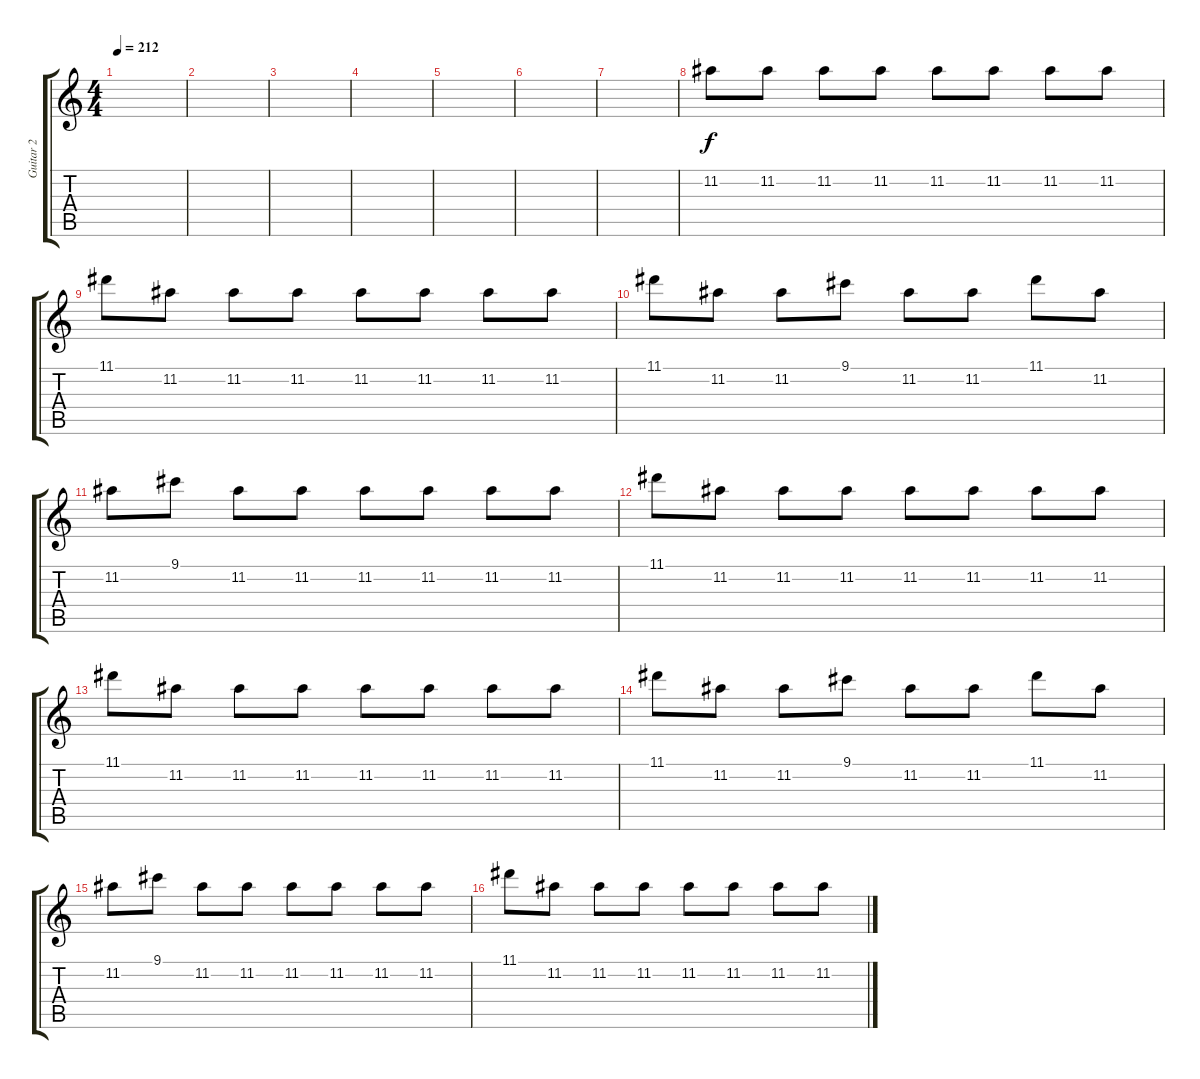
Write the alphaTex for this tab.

\track ("Guitar 2" "Guitar 2") {instrument distortionguitar}
\staff {score tabs}
\tuning (E4 B3 G3 D3 A2 E2) {hide}
\ts (4 4)
\tempo 212
\clef g2
\ks c
|
|
|
|
|
|
|
11.2.8 11.2.8 11.2.8 11.2.8 11.2.8 11.2.8 11.2.8 11.2.8 |
11.1.8 11.2.8 11.2.8 11.2.8 11.2.8 11.2.8 11.2.8 11.2.8 |
11.1.8 11.2.8 11.2.8 9.1.8 11.2.8 11.2.8 11.1.8 11.2.8 |
11.2.8 9.1.8 11.2.8 11.2.8 11.2.8 11.2.8 11.2.8 11.2.8 |
11.1.8 11.2.8 11.2.8 11.2.8 11.2.8 11.2.8 11.2.8 11.2.8 |
11.1.8 11.2.8 11.2.8 11.2.8 11.2.8 11.2.8 11.2.8 11.2.8 |
11.1.8 11.2.8 11.2.8 9.1.8 11.2.8 11.2.8 11.1.8 11.2.8 |
11.2.8 9.1.8 11.2.8 11.2.8 11.2.8 11.2.8 11.2.8 11.2.8 |
11.1.8 11.2.8 11.2.8 11.2.8 11.2.8 11.2.8 11.2.8 11.2.8
